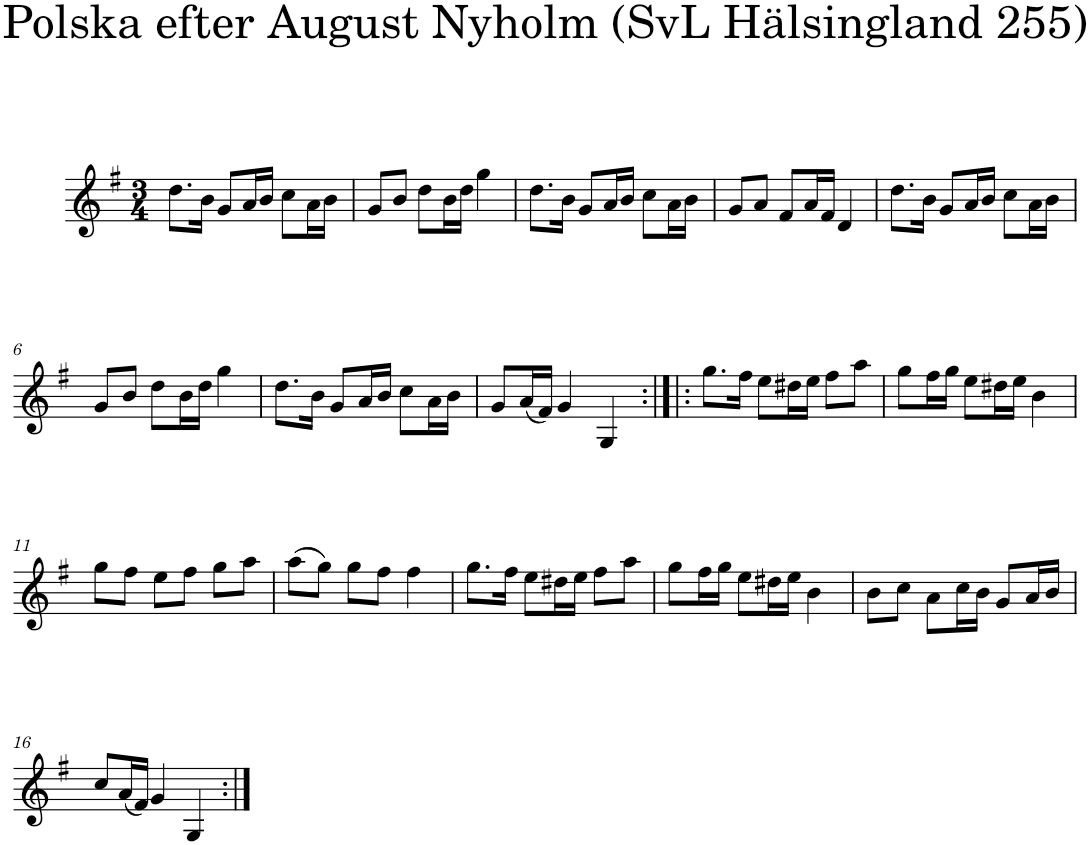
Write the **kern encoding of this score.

**kern
*part1
*staff1
*I"Piano
*I'Pno
*clefG2
*k[f#]
*G:
*M3/4
=1
8.dd\L
16b\Jk
8g/L
16a/L
16b/JJ
8cc\L
16a\L
16b\JJ
=2
8g/L
8b/J
8dd\L
16b\L
16dd\JJ
4gg\
=3
8.dd\L
16b\Jk
8g/L
16a/L
16b/JJ
8cc\L
16a\L
16b\JJ
=4
8g/L
8a/J
8f#/L
16a/L
16f#/JJ
4d/
=5
8.dd\L
16b\Jk
8g/L
16a/L
16b/JJ
8cc\L
16a\L
16b\JJ
!!LO:LB:g=z
=6
8g/L
8b/J
8dd\L
16b\L
16dd\JJ
4gg\
=7
8.dd\L
16b\Jk
8g/L
16a/L
16b/JJ
8cc\L
16a\L
16b\JJ
=8
8g/L
(16a/L
16f#/JJ)
4g/
4G/
=9:|!|:
8.gg\L
16ff#\Jk
8ee\L
16dd#X\L
16ee\JJ
8ff#\L
8aa\J
=10
8gg\L
16ff#\L
16gg\JJ
8ee\L
16dd#X\L
16ee\JJ
4b\
!!LO:LB:g=z
=11
8gg\L
8ff#\J
8ee\L
8ff#\J
8gg\L
8aa\J
=12
(8aa\L
8gg\J)
8gg\L
8ff#\J
4ff#\
=13
8.gg\L
16ff#\Jk
8ee\L
16dd#X\L
16ee\JJ
8ff#\L
8aa\J
=14
8gg\L
16ff#\L
16gg\JJ
8ee\L
16dd#X\L
16ee\JJ
4b\
=15
8b\L
8cc\J
8a\L
16cc\L
16b\JJ
8g/L
16a/L
16b/JJ
!!LO:LB:g=z
=16
8cc/L
(16a/L
16f#/JJ)
4g/
4G/
=:|!
*-
